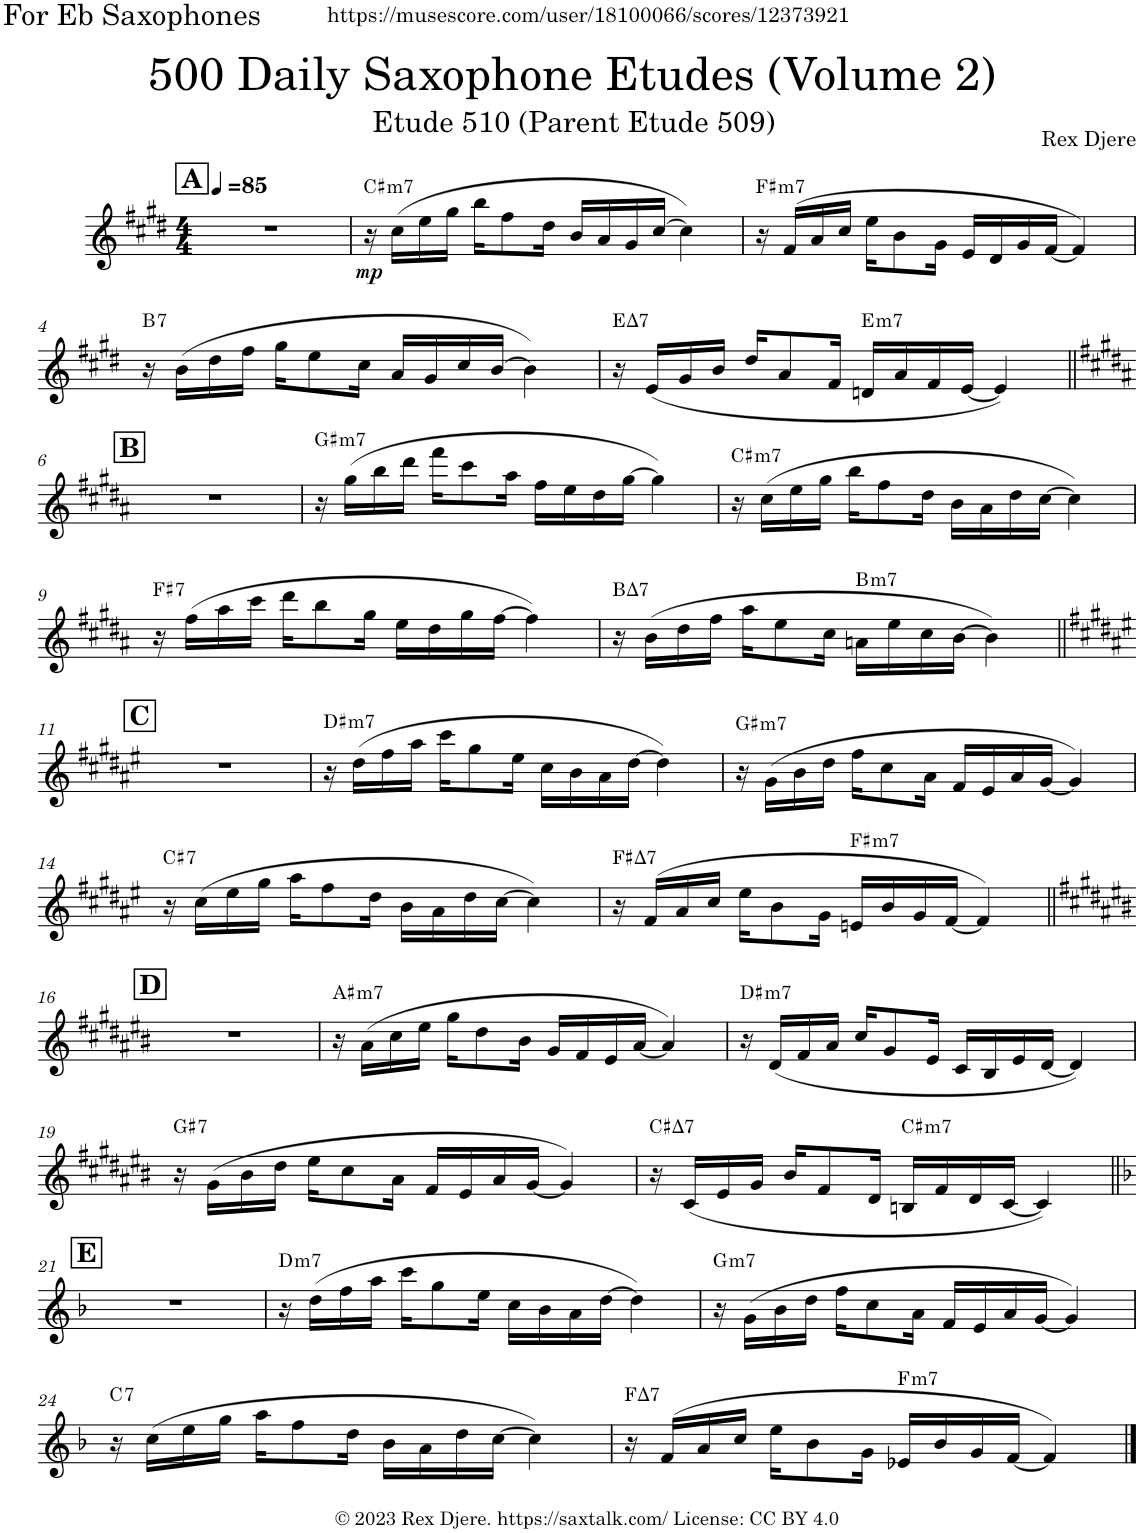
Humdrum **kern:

**kern	**dynam	**harte
*part1	*part1	*part1
*staff1	*staff1	*
*I"Alto Saxophone	*	*
*I'A. Sax.	*	*
*clefG2	*	*
*Trd5c9	*	*
*k[f#c#g#d#]	*	*
*M4/4	*	*
*MM85	*	*
!!LO:REH:place=s1:a:B:cj:fs=14:t=A
=1	=1	=1
1r	.	.
=2	=2	=2
!	!LO:DY:b	!LO:H:kt=m7
16r	mp	C#:min7
(16cc#\LL	.	.
16ee\	.	.
16gg#\JJ	.	.
16bb\KL	.	.
8ff#\	.	.
16dd#\Jk	.	.
16b/LL	.	.
16a/	.	.
16g#/	.	.
[16cc#/JJ	.	.
4cc#\])	.	.
=3	=3	=3
!	!	!LO:H:kt=m7
16r	.	F#:min7
(16f#/LL	.	.
16a/	.	.
16cc#/JJ	.	.
16ee\KL	.	.
8b\	.	.
16g#\Jk	.	.
16e/LL	.	.
16d#/	.	.
16g#/	.	.
[16f#/JJ	.	.
4f#/])	.	.
!!LO:LB:g=z
=4	=4	=4
!	!	!LO:H:kt=7
16r	.	B:7
(16b\LL	.	.
16dd#\	.	.
16ff#\JJ	.	.
16gg#\KL	.	.
8ee\	.	.
16cc#\Jk	.	.
16a/LL	.	.
16g#/	.	.
16cc#/	.	.
[16b/JJ	.	.
4b\])	.	.
=5	=5	=5
!	!	!LO:H:kt=7
16r	.	E:maj7
(16e/LL	.	.
16g#/	.	.
16b/JJ	.	.
16dd#/KL	.	.
8a/	.	.
16f#/Jk	.	.
!	!	!LO:H:kt=m7
16dn/LL	.	E:min7
16a/	.	.
16f#/	.	.
[16e/JJ	.	.
4e/])	.	.
!!LO:LB:g=z
!!LO:REH:place=s1:a:B:cj:fs=14:t=B
=6||	=6||	=6||
*k[f#c#g#d#a#]	*	*
1r	.	.
=7	=7	=7
!	!	!LO:H:kt=m7
16r	.	G#:min7
(16gg#\LL	.	.
16bb\	.	.
16ddd#\JJ	.	.
16fff#\KL	.	.
8ccc#\	.	.
16aa#\Jk	.	.
16ff#\LL	.	.
16ee\	.	.
16dd#\	.	.
[16gg#\JJ	.	.
4gg#\])	.	.
=8	=8	=8
!	!	!LO:H:kt=m7
16r	.	C#:min7
(16cc#\LL	.	.
16ee\	.	.
16gg#\JJ	.	.
16bb\KL	.	.
8ff#\	.	.
16dd#\Jk	.	.
16b\LL	.	.
16a#\	.	.
16dd#\	.	.
[16cc#\JJ	.	.
4cc#\])	.	.
!!LO:LB:g=z
=9	=9	=9
!	!	!LO:H:kt=7
16r	.	F#:7
(16ff#\LL	.	.
16aa#\	.	.
16ccc#\JJ	.	.
16ddd#\KL	.	.
8bb\	.	.
16gg#\Jk	.	.
16ee\LL	.	.
16dd#\	.	.
16gg#\	.	.
[16ff#\JJ	.	.
4ff#\])	.	.
=10	=10	=10
!	!	!LO:H:kt=7
16r	.	B:maj7
(16b\LL	.	.
16dd#\	.	.
16ff#\JJ	.	.
16aa#\KL	.	.
8ee\	.	.
16cc#\Jk	.	.
!	!	!LO:H:kt=m7
16an\LL	.	B:min7
16ee\	.	.
16cc#\	.	.
[16b\JJ	.	.
4b\])	.	.
!!LO:LB:g=z
!!LO:REH:place=s1:a:B:cj:fs=14:t=C
=11||	=11||	=11||
*k[f#c#g#d#a#e#]	*	*
1r	.	.
=12	=12	=12
!	!	!LO:H:kt=m7
16r	.	D#:min7
(16dd#\LL	.	.
16ff#\	.	.
16aa#\JJ	.	.
16ccc#\KL	.	.
8gg#\	.	.
16ee#\Jk	.	.
16cc#\LL	.	.
16b\	.	.
16a#\	.	.
[16dd#\JJ	.	.
4dd#\])	.	.
=13	=13	=13
!	!	!LO:H:kt=m7
16r	.	G#:min7
(16g#\LL	.	.
16b\	.	.
16dd#\JJ	.	.
16ff#\KL	.	.
8cc#\	.	.
16a#\Jk	.	.
16f#/LL	.	.
16e#/	.	.
16a#/	.	.
[16g#/JJ	.	.
4g#/])	.	.
!!LO:LB:g=z
=14	=14	=14
!	!	!LO:H:kt=7
16r	.	C#:7
(16cc#\LL	.	.
16ee#\	.	.
16gg#\JJ	.	.
16aa#\KL	.	.
8ff#\	.	.
16dd#\Jk	.	.
16b\LL	.	.
16a#\	.	.
16dd#\	.	.
[16cc#\JJ	.	.
4cc#\])	.	.
=15	=15	=15
!	!	!LO:H:kt=7
16r	.	F#:maj7
(16f#/LL	.	.
16a#/	.	.
16cc#/JJ	.	.
16ee#\KL	.	.
8b\	.	.
16g#\Jk	.	.
!	!	!LO:H:kt=m7
16en/LL	.	F#:min7
16b/	.	.
16g#/	.	.
[16f#/JJ	.	.
4f#/])	.	.
!!LO:LB:g=z
!!LO:REH:place=s1:a:B:cj:fs=14:t=D
=16||	=16||	=16||
*k[f#c#g#d#a#e#b#]	*	*
1r	.	.
=17	=17	=17
!	!	!LO:H:kt=m7
16r	.	A#:min7
(16a#\LL	.	.
16cc#\	.	.
16ee#\JJ	.	.
16gg#\KL	.	.
8dd#\	.	.
16b#\Jk	.	.
16g#/LL	.	.
16f#/	.	.
16e#/	.	.
[16a#/JJ	.	.
4a#/])	.	.
=18	=18	=18
!	!	!LO:H:kt=m7
16r	.	D#:min7
(16d#/LL	.	.
16f#/	.	.
16a#/JJ	.	.
16cc#/KL	.	.
8g#/	.	.
16e#/Jk	.	.
16c#/LL	.	.
16B#/	.	.
16e#/	.	.
[16d#/JJ	.	.
4d#/])	.	.
!!LO:LB:g=z
=19	=19	=19
!	!	!LO:H:kt=7
16r	.	G#:7
(16g#\LL	.	.
16b#\	.	.
16dd#\JJ	.	.
16ee#\KL	.	.
8cc#\	.	.
16a#\Jk	.	.
16f#/LL	.	.
16e#/	.	.
16a#/	.	.
[16g#/JJ	.	.
4g#/])	.	.
=20	=20	=20
!	!	!LO:H:kt=7
16r	.	C#:maj7
(16c#/LL	.	.
16e#/	.	.
16g#/JJ	.	.
16b#/KL	.	.
8f#/	.	.
16d#/Jk	.	.
!	!	!LO:H:kt=m7
16Bn/LL	.	C#:min7
16f#/	.	.
16d#/	.	.
[16c#/JJ	.	.
4c#/])	.	.
!!LO:LB:g=z
!!LO:REH:place=s1:a:B:cj:fs=14:t=E
=21||	=21||	=21||
*k[b-]	*	*
1r	.	.
=22	=22	=22
!	!	!LO:H:kt=m7
16r	.	D:min7
(16dd\LL	.	.
16ff\	.	.
16aa\JJ	.	.
16ccc\KL	.	.
8gg\	.	.
16ee\Jk	.	.
16cc\LL	.	.
16b-\	.	.
16a\	.	.
[16dd\JJ	.	.
4dd\])	.	.
=23	=23	=23
!	!	!LO:H:kt=m7
16r	.	G:min7
(16g\LL	.	.
16b-\	.	.
16dd\JJ	.	.
16ff\KL	.	.
8cc\	.	.
16a\Jk	.	.
16f/LL	.	.
16e/	.	.
16a/	.	.
[16g/JJ	.	.
4g/])	.	.
!!LO:LB:g=z
=24	=24	=24
!	!	!LO:H:kt=7
16r	.	C:7
(16cc\LL	.	.
16ee\	.	.
16gg\JJ	.	.
16aa\KL	.	.
8ff\	.	.
16dd\Jk	.	.
16b-\LL	.	.
16a\	.	.
16dd\	.	.
[16cc\JJ	.	.
4cc\])	.	.
=25	=25	=25
!	!	!LO:H:kt=7
16r	.	F:maj7
(16f/LL	.	.
16a/	.	.
16cc/JJ	.	.
16ee\KL	.	.
8b-\	.	.
16g\Jk	.	.
!	!	!LO:H:kt=m7
16e-X/LL	.	F:min7
16b-/	.	.
16g/	.	.
[16f/JJ	.	.
4f/])	.	.
==	==	==
*-	*-	*-
